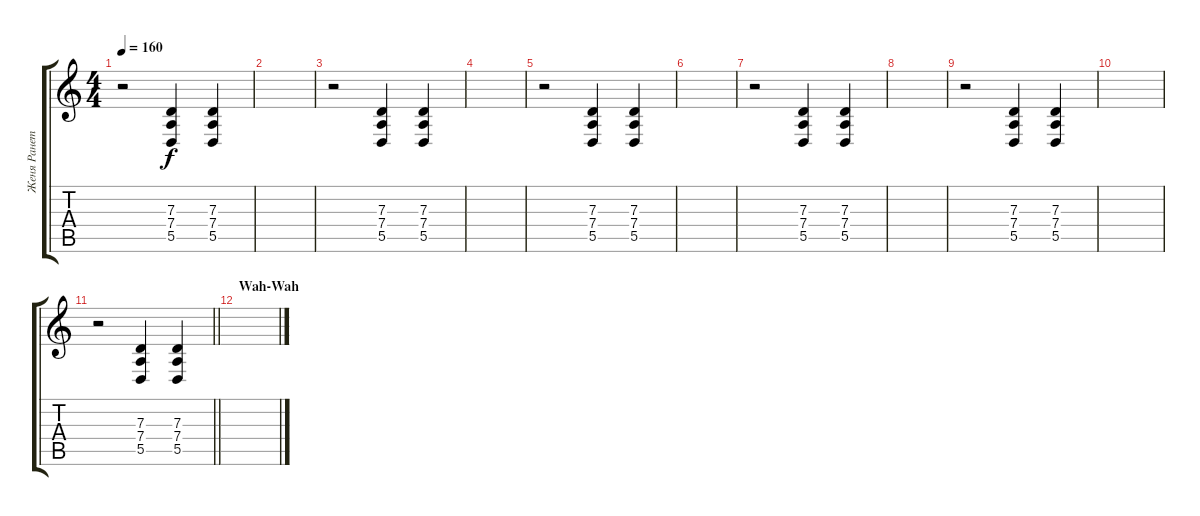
\track ("Женя Ранетка" "Женя Ранет") {instrument cello}
\staff {score tabs}
\tuning (E4 B3 G3 D3 A2 E2) {hide}
\ts (4 4)
\tempo 160
\clef g2
\ks c
r.2{dy f} (7.3 7.4 5.5).4 (7.3 7.4 5.5).4 |
|
r.2 (7.3 7.4 5.5).4 (7.3 7.4 5.5).4 |
|
r.2 (7.3 7.4 5.5).4 (7.3 7.4 5.5).4 |
|
r.2 (7.3 7.4 5.5).4 (7.3 7.4 5.5).4 |
|
r.2 (7.3 7.4 5.5).4 (7.3 7.4 5.5).4 |
|
\barLineRight lightlight
r.2 (7.3 7.4 5.5).4 (7.3 7.4 5.5).4 |
\section ("" "Wah-Wah")
